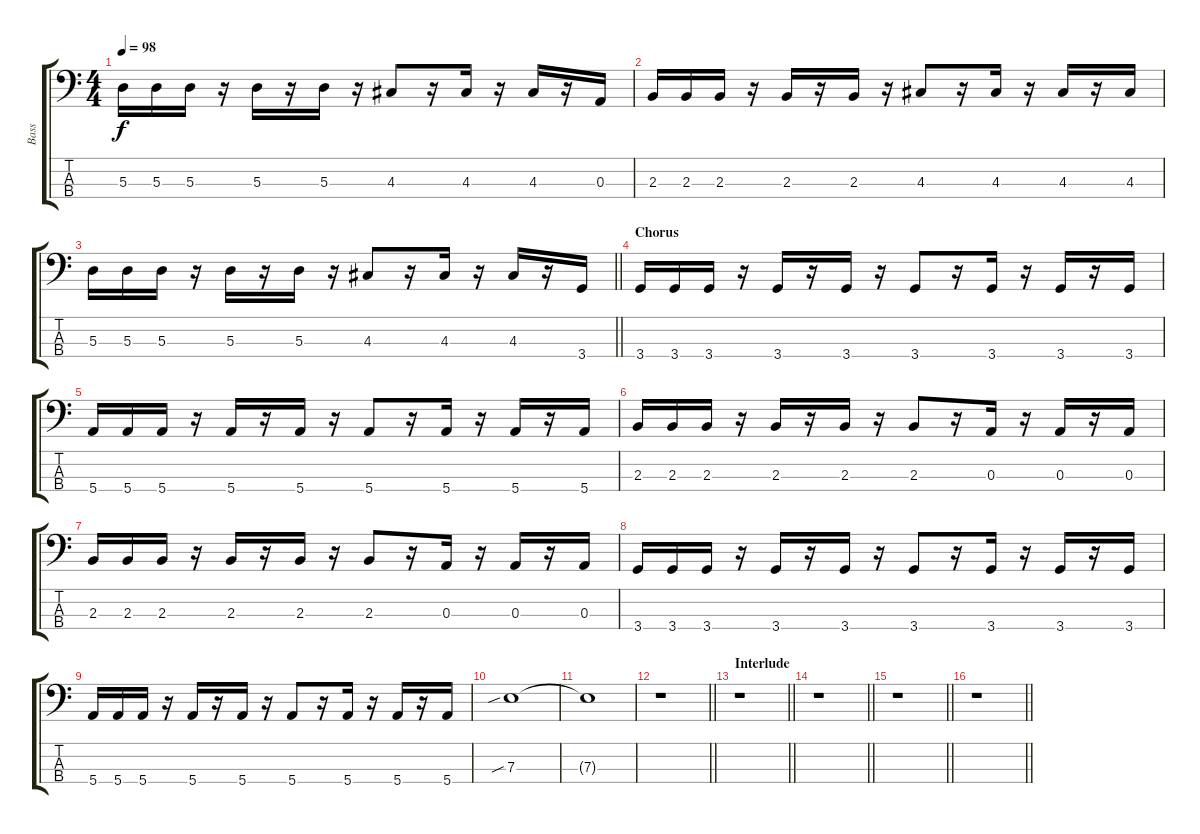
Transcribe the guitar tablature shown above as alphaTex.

\track ("Bass" "Bass") {instrument electricbassfinger}
\staff {score tabs}
\tuning (G2 D2 A1 E1) {hide}
\ts (4 4)
\tempo 98
\clef f4
\ks c
5.3.16{dy f} 5.3.16 5.3.16 r.16 5.3.16 r.16 5.3.16 r.16 4.3.8 r.16 4.3.16 r.16 4.3.16 r.16 0.3.16 |
2.3.16 2.3.16 2.3.16 r.16 2.3.16 r.16 2.3.16 r.16 4.3.8 r.16 4.3.16 r.16 4.3.16 r.16 4.3.16 |
\barLineRight lightlight
5.3.16 5.3.16 5.3.16 r.16 5.3.16 r.16 5.3.16 r.16 4.3.8 r.16 4.3.16 r.16 4.3.16 r.16 3.4.16 |
\section ("" "Chorus")
3.4.16 3.4.16 3.4.16 r.16 3.4.16 r.16 3.4.16 r.16 3.4.8 r.16 3.4.16 r.16 3.4.16 r.16 3.4.16 |
5.4.16 5.4.16 5.4.16 r.16 5.4.16 r.16 5.4.16 r.16 5.4.8 r.16 5.4.16 r.16 5.4.16 r.16 5.4.16 |
2.3.16 2.3.16 2.3.16 r.16 2.3.16 r.16 2.3.16 r.16 2.3.8 r.16 0.3.16 r.16 0.3.16 r.16 0.3.16 |
2.3.16 2.3.16 2.3.16 r.16 2.3.16 r.16 2.3.16 r.16 2.3.8 r.16 0.3.16 r.16 0.3.16 r.16 0.3.16 |
3.4.16 3.4.16 3.4.16 r.16 3.4.16 r.16 3.4.16 r.16 3.4.8 r.16 3.4.16 r.16 3.4.16 r.16 3.4.16 |
5.4.16 5.4.16 5.4.16 r.16 5.4.16 r.16 5.4.16 r.16 5.4.8 r.16 5.4.16 r.16 5.4.16 r.16 5.4.16 |
7.3{sib}.1 |
7.3{t}.1 |
\barLineRight lightlight
r.1 |
\section ("" "Interlude")
\barLineRight lightlight
r.1 |
\barLineRight lightlight
r.1 |
\barLineRight lightlight
r.1 |
\barLineRight lightlight
r.1
